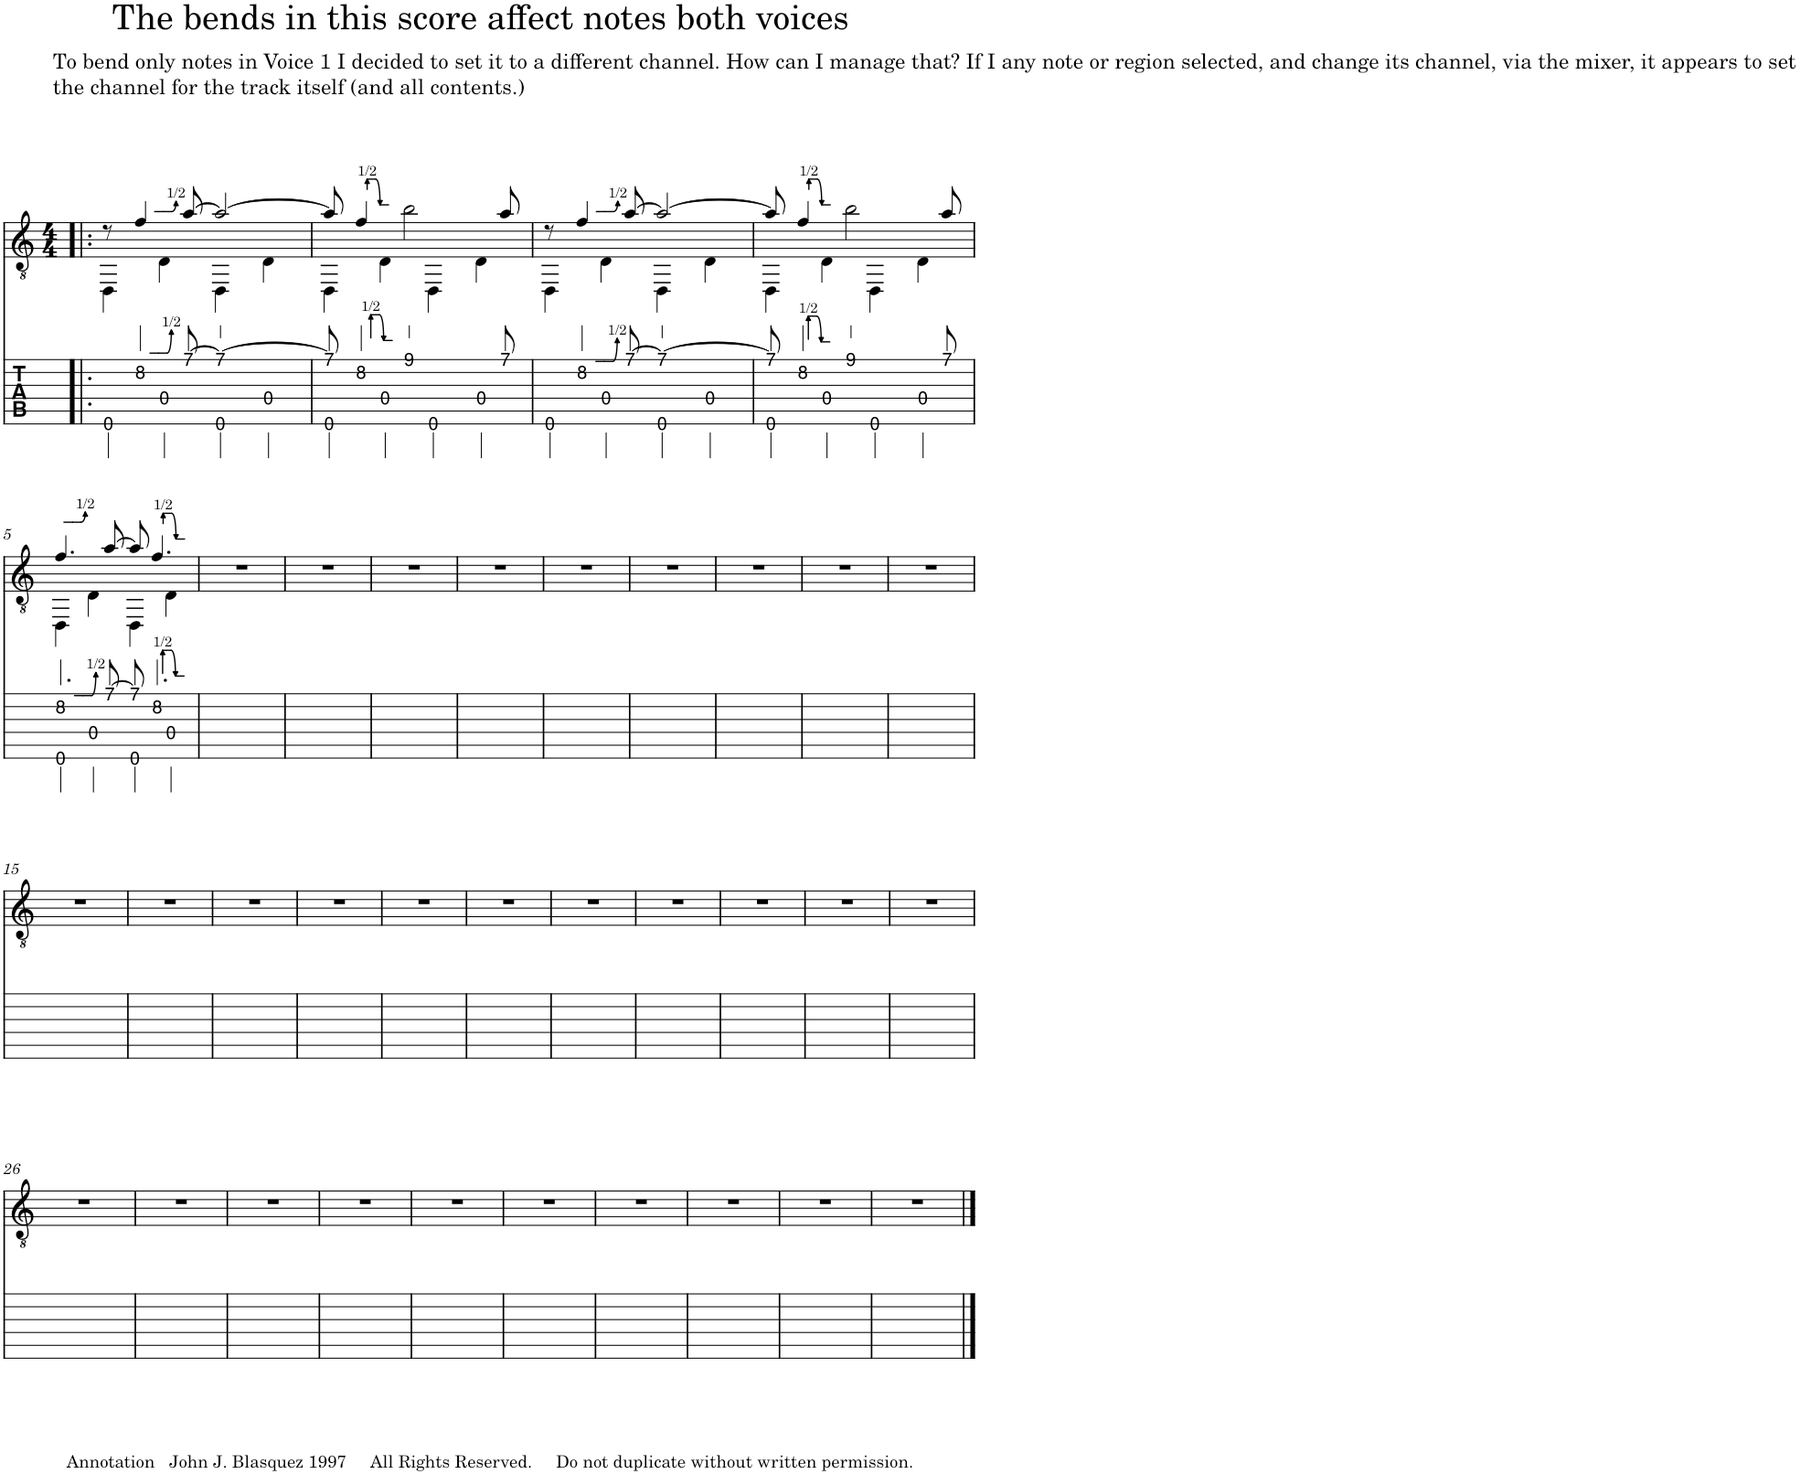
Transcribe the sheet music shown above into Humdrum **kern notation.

**kern	**kern
*part1	*part1
*staff2	*staff1
*I"Classical Guitar	*
*I'Guit.	*
*stria6	*
*	*clefGv2
*k[]	*k[]
*M4/4	*M4/4
=1!|:	=1!|:
*^	*^
8r	4DD\	8r	4DD\
4fn/	.	4f/	.
.	4D\	.	4D\
[8a/	.	[8a/	.
2a/_	4DD\	2a/_	4DD\
.	4D\	.	4D\
=2	=2	=2	=2
8a/]	4DD\	8a/]	4DD\
4fn/	.	4f/	.
.	4D\	.	4D\
2b/	.	2b\	.
.	4DD\	.	4DD\
.	4D\	.	4D\
8a/	.	8a/	.
=3	=3	=3	=3
8r	4DD\	8r	4DD\
4f/	.	4f/	.
.	4D\	.	4D\
[8a/	.	[8a/	.
2a/_	4DD\	2a/_	4DD\
.	4D\	.	4D\
=4	=4	=4	=4
8a/]	4DD\	8a/]	4DD\
4f/	.	4f/	.
.	4D\	.	4D\
2b/	.	2b\	.
.	4DD\	.	4DD\
.	4D\	.	4D\
8a/	.	8a/	.
!!LO:LB:g=z	!!
=5	=5	=5	=5
4.f/	4DD\	4.f/	4DD\
.	4D\	.	4D\
[8a/	.	[8a/	.
8a/]	4DD\	8a/]	4DD\
4.f/	.	4.f/	.
.	4D\	.	4D\
*v	*v	*	*
*	*v	*v
=6	=6
1r	1r
=7	=7
1r	1r
=8	=8
1r	1r
=9	=9
1r	1r
=10	=10
1r	1r
=11	=11
1r	1r
=12	=12
1r	1r
=13	=13
1r	1r
=14	=14
1r	1r
!!LO:LB:g=z
=15	=15
1r	1r
=16	=16
1r	1r
=17	=17
1r	1r
=18	=18
1r	1r
=19	=19
1r	1r
=20	=20
1r	1r
=21	=21
1r	1r
=22	=22
1r	1r
=23	=23
1r	1r
=24	=24
1r	1r
=25	=25
1r	1r
!!LO:LB:g=z
=26	=26
1r	1r
=27	=27
1r	1r
=28	=28
1r	1r
=29	=29
1r	1r
=30	=30
1r	1r
=31	=31
1r	1r
=32	=32
1r	1r
=33	=33
1r	1r
=34	=34
1r	1r
=35	=35
1r	1r
==	==
*-	*-
